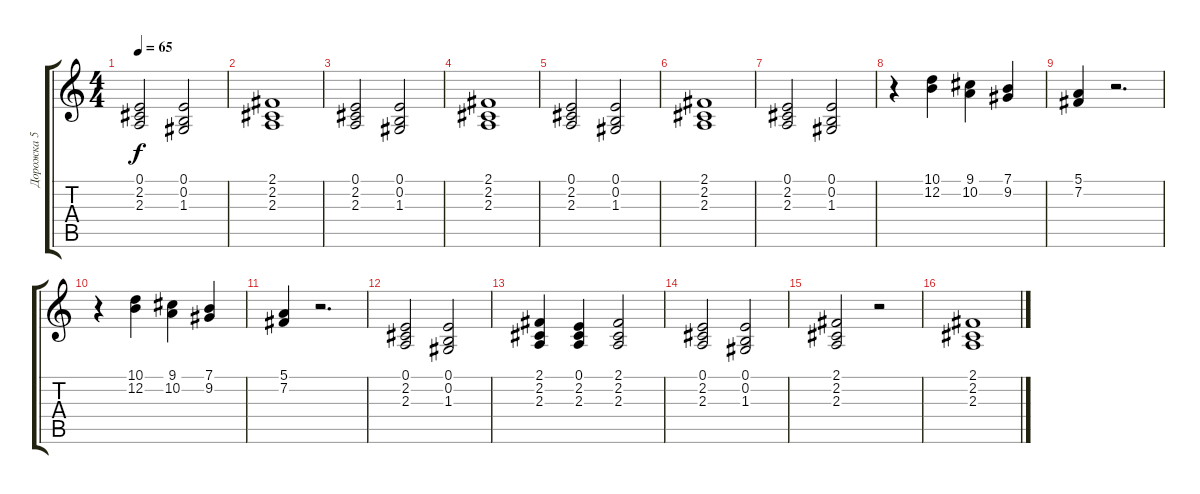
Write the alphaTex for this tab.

\track ("Дорожка 5" "Дорожка 5") {instrument drawbarorgan}
\staff {score tabs}
\tuning (E4 B3 G3 D3 A2 E2) {hide}
\ts (4 4)
\tempo 65
\clef g2
\ks c
(0.1 2.2 2.3).2{dy f} (0.1 0.2 1.3).2 |
(2.1 2.2 2.3).1 |
(0.1 2.2 2.3).2 (0.1 0.2 1.3).2 |
(2.1 2.2 2.3).1 |
(0.1 2.2 2.3).2 (0.1 0.2 1.3).2 |
(2.1 2.2 2.3).1 |
(0.1 2.2 2.3).2 (0.1 0.2 1.3).2 |
r.4 (10.1 12.2).4 (9.1 10.2).4 (7.1 9.2).4 |
(5.1 7.2).4 r.2{d} |
r.4 (10.1 12.2).4 (9.1 10.2).4 (7.1 9.2).4 |
(5.1 7.2).4 r.2{d} |
(0.1 2.2 2.3).2 (0.1 0.2 1.3).2 |
(2.1 2.2 2.3).4 (0.1 2.2 2.3).4 (2.1 2.2 2.3).2 |
(0.1 2.2 2.3).2 (0.1 0.2 1.3).2 |
(2.1 2.2 2.3).2 r.2 |
(2.1 2.2 2.3).1
